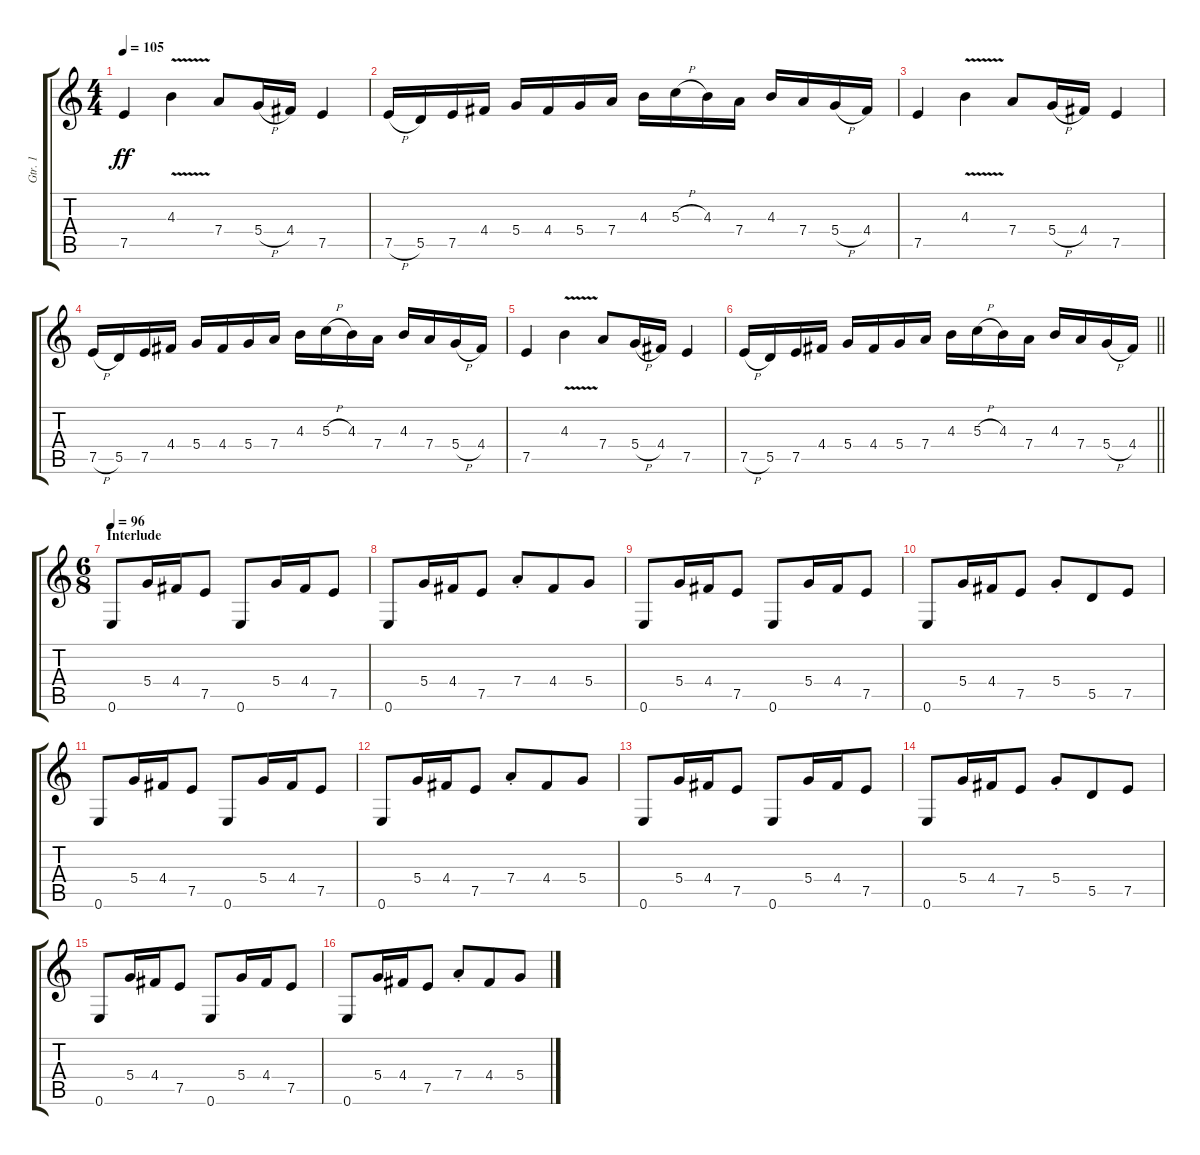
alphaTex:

\track ("Gtr. 1" "Gtr. 1") {instrument electricguitarclean}
\staff {score tabs}
\tuning (E4 B3 G3 D3 A2 E2) {hide}
\ts (4 4)
\tempo 105
\clef g2
\ks c
7.5.4{dy ff} 4.3{v}.4 7.4.8 5.4{h}.16 4.4.16 7.5.4 |
7.5{h}.16 5.5.16 7.5.16 4.4.16 5.4.16 4.4.16 5.4.16 7.4.16 4.3.16 5.3{h}.16 4.3.16 7.4.16 4.3.16 7.4.16 5.4{h}.16 4.4.16 |
7.5.4 4.3{v}.4 7.4.8 5.4{h}.16 4.4.16 7.5.4 |
7.5{h}.16 5.5.16 7.5.16 4.4.16 5.4.16 4.4.16 5.4.16 7.4.16 4.3.16 5.3{h}.16 4.3.16 7.4.16 4.3.16 7.4.16 5.4{h}.16 4.4.16 |
7.5.4 4.3{v}.4 7.4.8 5.4{h}.16 4.4.16 7.5.4 |
\barLineRight lightlight
7.5{h}.16 5.5.16 7.5.16 4.4.16 5.4.16 4.4.16 5.4.16 7.4.16 4.3.16 5.3{h}.16 4.3.16 7.4.16 4.3.16 7.4.16 5.4{h}.16 4.4.16 |
\ts (6 8)
\section ("" "Interlude")
\tempo 96
0.6.8 5.4.16 4.4.16 7.5.8 0.6.8 5.4.16 4.4.16 7.5.8 |
0.6.8 5.4.16 4.4.16 7.5.8 7.4{st}.8 4.4.8 5.4.8 |
0.6.8 5.4.16 4.4.16 7.5.8 0.6.8 5.4.16 4.4.16 7.5.8 |
0.6.8 5.4.16 4.4.16 7.5.8 5.4{st}.8 5.5.8 7.5.8 |
0.6.8 5.4.16 4.4.16 7.5.8 0.6.8 5.4.16 4.4.16 7.5.8 |
0.6.8 5.4.16 4.4.16 7.5.8 7.4{st}.8 4.4.8 5.4.8 |
0.6.8 5.4.16 4.4.16 7.5.8 0.6.8 5.4.16 4.4.16 7.5.8 |
0.6.8 5.4.16 4.4.16 7.5.8 5.4{st}.8 5.5.8 7.5.8 |
0.6.8 5.4.16 4.4.16 7.5.8 0.6.8 5.4.16 4.4.16 7.5.8 |
0.6.8 5.4.16 4.4.16 7.5.8 7.4{st}.8 4.4.8 5.4.8
